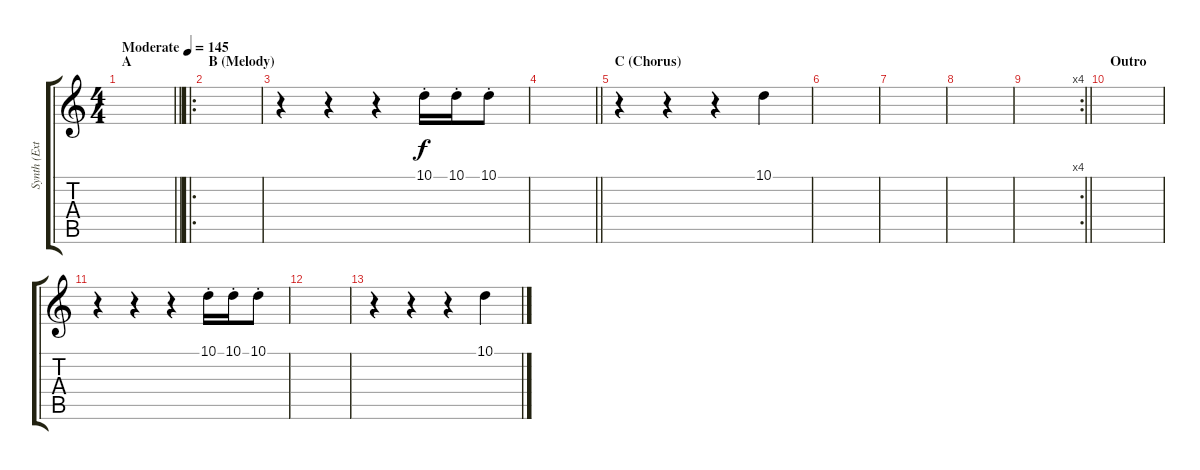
\track ("Synth (Extra)" "Synth (Ext") {instrument lead2sawtooth}
\staff {score tabs}
\tuning (E4 B3 G3 D3 A2 E2) {hide}
\ts (4 4)
\section ("" "A")
\tempo (145 "Moderate")
\clef g2
\barLineRight lightlight
\ks c
|
\ro
\section ("" "B (Melody)")
|
r.4 r.4 r.4 10.1{st}.16 10.1{st}.16 10.1{st}.8 |
\barLineRight lightlight
|
\section ("" "C (Chorus)")
r.4 r.4 r.4 10.1.4 |
|
|
|
\rc 4
\barLineRight lightlight
|
\section ("" "Outro")
|
r.4 r.4 r.4 10.1{st}.16 10.1{st}.16 10.1{st}.8 |
|
r.4 r.4 r.4 10.1.4
